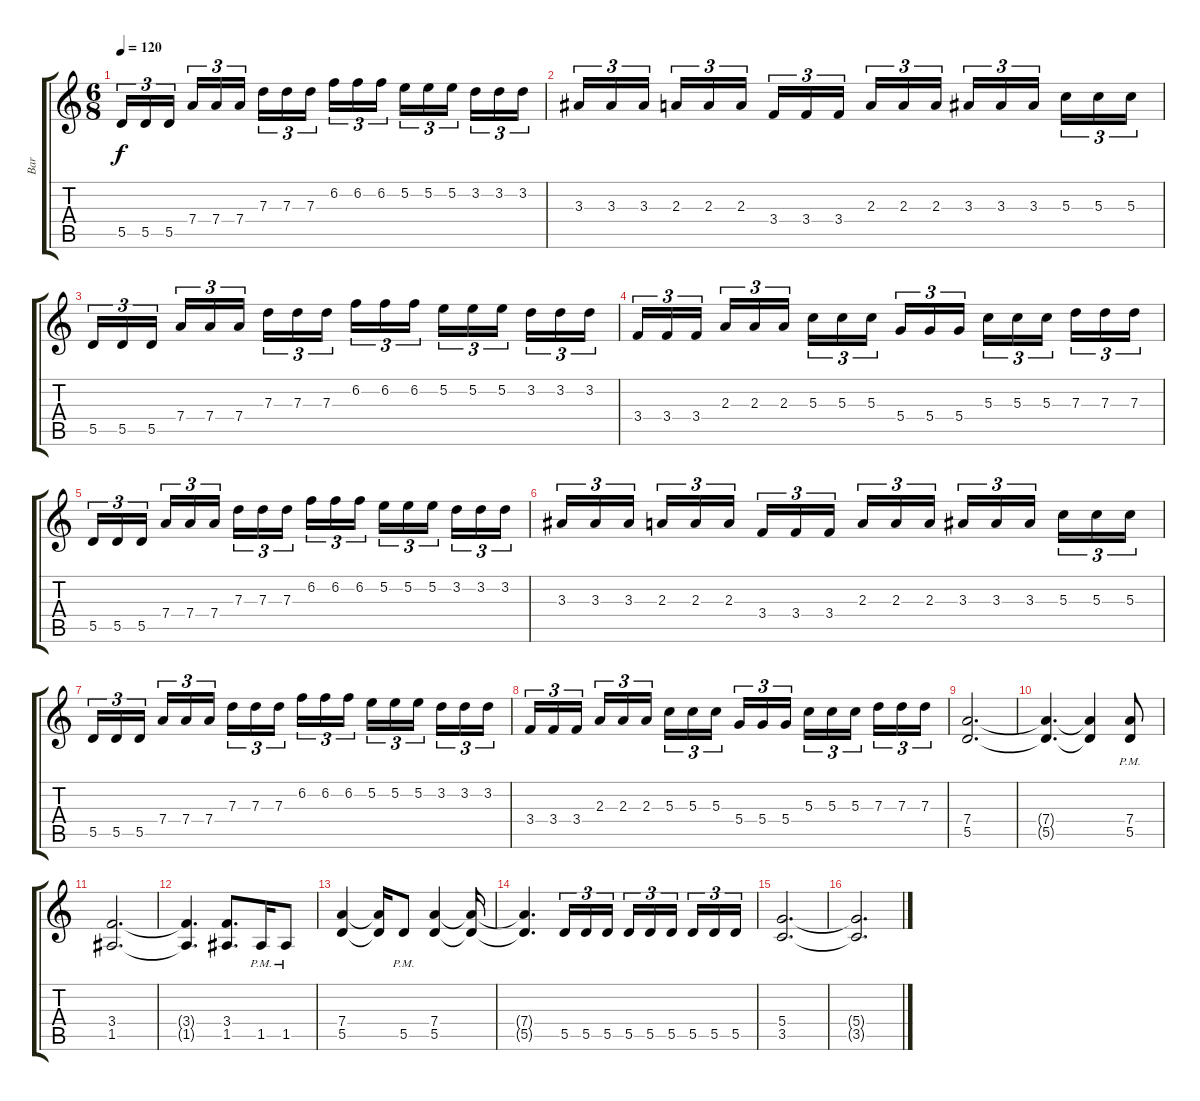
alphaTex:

\track ("Bar" "Bar") {instrument distortionguitar}
\staff {score tabs}
\tuning (E4 B3 G3 D3 A2 E2) {hide}
\ts (6 8)
\tempo 120
\clef g2
\ks c
5.5.16{tu (3 2) dy f} 5.5.16{tu (3 2)} 5.5.16{tu (3 2) beam splitsecondary} 7.4.16{tu (3 2)} 7.4.16{tu (3 2)} 7.4.16{tu (3 2) beam splitsecondary} 7.3.16{tu (3 2)} 7.3.16{tu (3 2)} 7.3.16{tu (3 2)} 6.2.16{tu (3 2)} 6.2.16{tu (3 2)} 6.2.16{tu (3 2) beam splitsecondary} 5.2.16{tu (3 2)} 5.2.16{tu (3 2)} 5.2.16{tu (3 2) beam splitsecondary} 3.2.16{tu (3 2)} 3.2.16{tu (3 2)} 3.2.16{tu (3 2)} |
3.3.16{tu (3 2)} 3.3.16{tu (3 2)} 3.3.16{tu (3 2) beam splitsecondary} 2.3.16{tu (3 2)} 2.3.16{tu (3 2)} 2.3.16{tu (3 2) beam splitsecondary} 3.4.16{tu (3 2)} 3.4.16{tu (3 2)} 3.4.16{tu (3 2)} 2.3.16{tu (3 2)} 2.3.16{tu (3 2)} 2.3.16{tu (3 2) beam splitsecondary} 3.3.16{tu (3 2)} 3.3.16{tu (3 2)} 3.3.16{tu (3 2) beam splitsecondary} 5.3.16{tu (3 2)} 5.3.16{tu (3 2)} 5.3.16{tu (3 2)} |
5.5.16{tu (3 2)} 5.5.16{tu (3 2)} 5.5.16{tu (3 2) beam splitsecondary} 7.4.16{tu (3 2)} 7.4.16{tu (3 2)} 7.4.16{tu (3 2) beam splitsecondary} 7.3.16{tu (3 2)} 7.3.16{tu (3 2)} 7.3.16{tu (3 2)} 6.2.16{tu (3 2)} 6.2.16{tu (3 2)} 6.2.16{tu (3 2) beam splitsecondary} 5.2.16{tu (3 2)} 5.2.16{tu (3 2)} 5.2.16{tu (3 2) beam splitsecondary} 3.2.16{tu (3 2)} 3.2.16{tu (3 2)} 3.2.16{tu (3 2)} |
3.4.16{tu (3 2)} 3.4.16{tu (3 2)} 3.4.16{tu (3 2) beam splitsecondary} 2.3.16{tu (3 2)} 2.3.16{tu (3 2)} 2.3.16{tu (3 2) beam splitsecondary} 5.3.16{tu (3 2)} 5.3.16{tu (3 2)} 5.3.16{tu (3 2)} 5.4.16{tu (3 2)} 5.4.16{tu (3 2)} 5.4.16{tu (3 2) beam splitsecondary} 5.3.16{tu (3 2)} 5.3.16{tu (3 2)} 5.3.16{tu (3 2) beam splitsecondary} 7.3.16{tu (3 2)} 7.3.16{tu (3 2)} 7.3.16{tu (3 2)} |
5.5.16{tu (3 2)} 5.5.16{tu (3 2)} 5.5.16{tu (3 2) beam splitsecondary} 7.4.16{tu (3 2)} 7.4.16{tu (3 2)} 7.4.16{tu (3 2) beam splitsecondary} 7.3.16{tu (3 2)} 7.3.16{tu (3 2)} 7.3.16{tu (3 2)} 6.2.16{tu (3 2)} 6.2.16{tu (3 2)} 6.2.16{tu (3 2) beam splitsecondary} 5.2.16{tu (3 2)} 5.2.16{tu (3 2)} 5.2.16{tu (3 2) beam splitsecondary} 3.2.16{tu (3 2)} 3.2.16{tu (3 2)} 3.2.16{tu (3 2)} |
3.3.16{tu (3 2)} 3.3.16{tu (3 2)} 3.3.16{tu (3 2) beam splitsecondary} 2.3.16{tu (3 2)} 2.3.16{tu (3 2)} 2.3.16{tu (3 2) beam splitsecondary} 3.4.16{tu (3 2)} 3.4.16{tu (3 2)} 3.4.16{tu (3 2)} 2.3.16{tu (3 2)} 2.3.16{tu (3 2)} 2.3.16{tu (3 2) beam splitsecondary} 3.3.16{tu (3 2)} 3.3.16{tu (3 2)} 3.3.16{tu (3 2) beam splitsecondary} 5.3.16{tu (3 2)} 5.3.16{tu (3 2)} 5.3.16{tu (3 2)} |
5.5.16{tu (3 2)} 5.5.16{tu (3 2)} 5.5.16{tu (3 2) beam splitsecondary} 7.4.16{tu (3 2)} 7.4.16{tu (3 2)} 7.4.16{tu (3 2) beam splitsecondary} 7.3.16{tu (3 2)} 7.3.16{tu (3 2)} 7.3.16{tu (3 2)} 6.2.16{tu (3 2)} 6.2.16{tu (3 2)} 6.2.16{tu (3 2) beam splitsecondary} 5.2.16{tu (3 2)} 5.2.16{tu (3 2)} 5.2.16{tu (3 2) beam splitsecondary} 3.2.16{tu (3 2)} 3.2.16{tu (3 2)} 3.2.16{tu (3 2)} |
3.4.16{tu (3 2)} 3.4.16{tu (3 2)} 3.4.16{tu (3 2) beam splitsecondary} 2.3.16{tu (3 2)} 2.3.16{tu (3 2)} 2.3.16{tu (3 2) beam splitsecondary} 5.3.16{tu (3 2)} 5.3.16{tu (3 2)} 5.3.16{tu (3 2)} 5.4.16{tu (3 2)} 5.4.16{tu (3 2)} 5.4.16{tu (3 2) beam splitsecondary} 5.3.16{tu (3 2)} 5.3.16{tu (3 2)} 5.3.16{tu (3 2) beam splitsecondary} 7.3.16{tu (3 2)} 7.3.16{tu (3 2)} 7.3.16{tu (3 2)} |
(7.4 5.5).2{d} |
(7.4{t} 5.5{t}).4{d} (7.4{t} 5.5{t}).4 (7.4{pm} 5.5{pm}).8 |
(3.4 1.5).2{d} |
(3.4{t} 1.5{t}).4{d} (3.4 1.5).8{d} 1.5{pm}.16 1.5{pm}.8 |
(7.4 5.5).4 (7.4{t} 5.5{t}).16 5.5{pm}.8 (7.4 5.5).4 (7.4{t} 5.5{t}).16 |
(7.4{t} 5.5{t}).4{d} 5.5.16{tu (3 2)} 5.5.16{tu (3 2)} 5.5.16{tu (3 2) beam splitsecondary} 5.5.16{tu (3 2)} 5.5.16{tu (3 2)} 5.5.16{tu (3 2) beam splitsecondary} 5.5.16{tu (3 2)} 5.5.16{tu (3 2)} 5.5.16{tu (3 2)} |
(5.4 3.5).2{d} |
(5.4{t} 3.5{t}).2{d}
